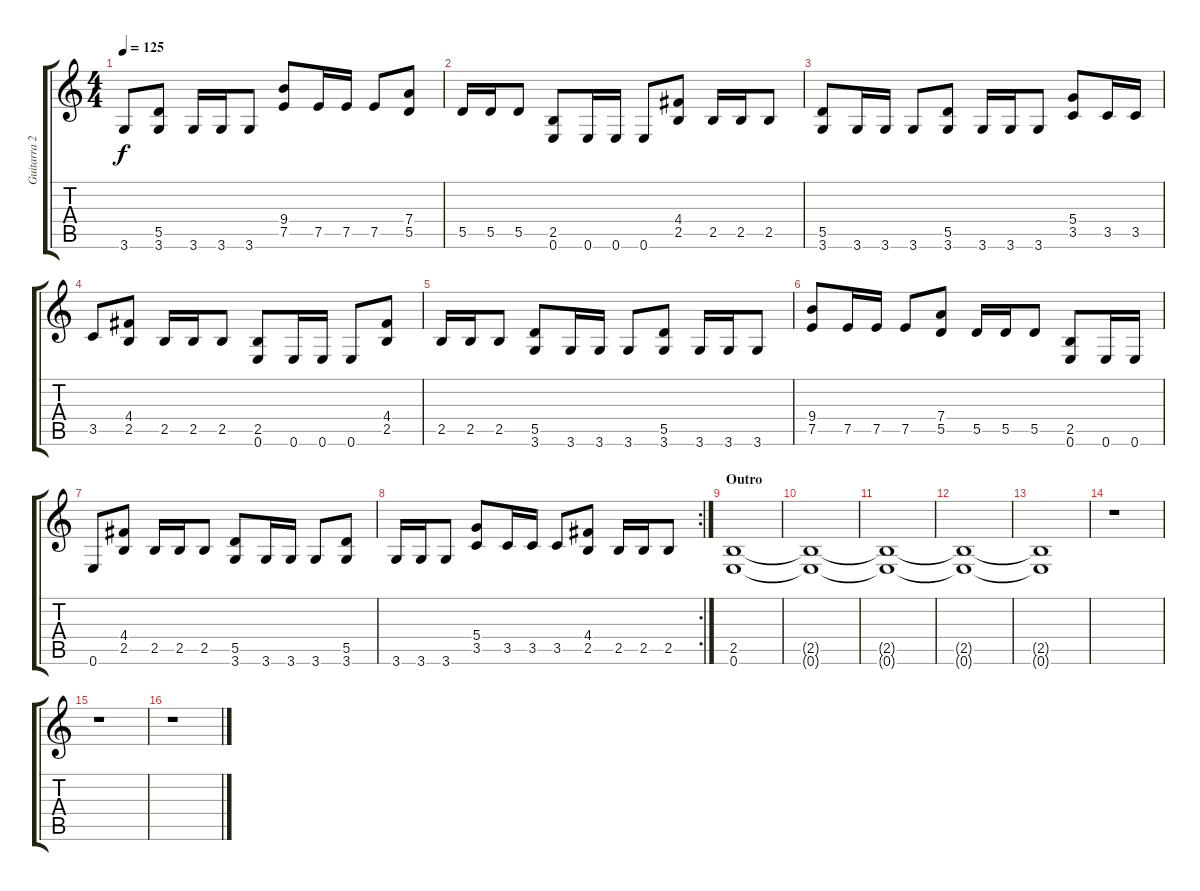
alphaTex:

\track ("Guitarra 2" "Guitarra 2") {instrument overdrivenguitar}
\staff {score tabs}
\tuning (E4 B3 G3 D3 A2 E2) {hide}
\ts (4 4)
\tempo 125
\clef g2
\ks c
3.6.8{dy f} (5.5 3.6).8 3.6.16 3.6.16 3.6.8 (9.4 7.5).8 7.5.16 7.5.16 7.5.8 (7.4 5.5).8 |
5.5.16 5.5.16 5.5.8 (2.5 0.6).8 0.6.16 0.6.16 0.6.8 (4.4 2.5).8 2.5.16 2.5.16 2.5.8 |
(5.5 3.6).8 3.6.16 3.6.16 3.6.8 (5.5 3.6).8 3.6.16 3.6.16 3.6.8 (5.4 3.5).8 3.5.16 3.5.16 |
3.5.8 (4.4 2.5).8 2.5.16 2.5.16 2.5.8 (2.5 0.6).8 0.6.16 0.6.16 0.6.8 (4.4 2.5).8 |
2.5.16 2.5.16 2.5.8 (5.5 3.6).8 3.6.16 3.6.16 3.6.8 (5.5 3.6).8 3.6.16 3.6.16 3.6.8 |
(9.4 7.5).8 7.5.16 7.5.16 7.5.8 (7.4 5.5).8 5.5.16 5.5.16 5.5.8 (2.5 0.6).8 0.6.16 0.6.16 |
0.6.8 (4.4 2.5).8 2.5.16 2.5.16 2.5.8 (5.5 3.6).8 3.6.16 3.6.16 3.6.8 (5.5 3.6).8 |
\rc 2
3.6.16 3.6.16 3.6.8 (5.4 3.5).8 3.5.16 3.5.16 3.5.8 (4.4 2.5).8 2.5.16 2.5.16 2.5.8 |
\section ("" "Outro")
(2.5 0.6).1{volume 0} |
(2.5{t} 0.6{t}).1 |
(2.5{t} 0.6{t}).1 |
(2.5{t} 0.6{t}).1 |
(2.5{t} 0.6{t}).1 |
r.1 |
r.1 |
r.1
